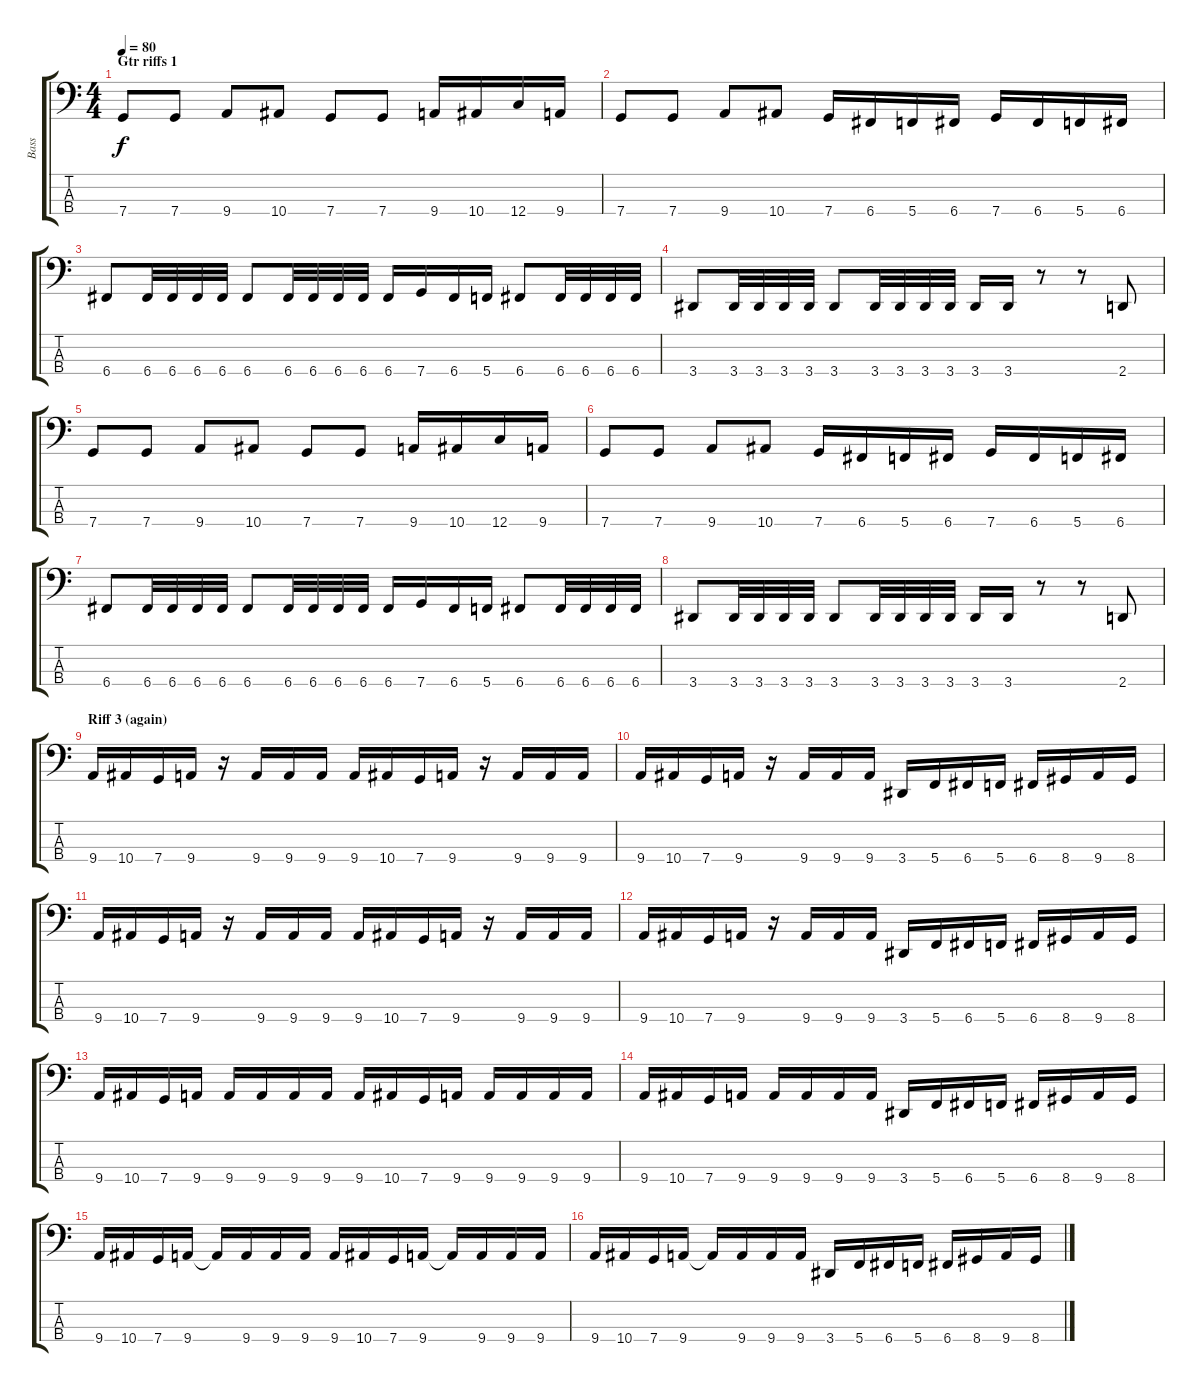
\track ("Bass" "Bass") {instrument electricbasspick}
\staff {score tabs}
\tuning (G2 C2 G1 C1) {hide}
\ts (4 4)
\section ("" "Gtr riffs 1")
\tempo 80
\clef f4
\ks c
7.4.8{dy f} 7.4.8 9.4.8 10.4.8 7.4.8 7.4.8 9.4.16 10.4.16 12.4.16 9.4.16 |
7.4.8 7.4.8 9.4.8 10.4.8 7.4.16 6.4.16 5.4.16 6.4.16 7.4.16 6.4.16 5.4.16 6.4.16 |
6.4.8 6.4.32 6.4.32 6.4.32 6.4.32 6.4.8 6.4.32 6.4.32 6.4.32 6.4.32 6.4.16 7.4.16 6.4.16 5.4.16 6.4.8 6.4.32 6.4.32 6.4.32 6.4.32 |
3.4.8 3.4.32 3.4.32 3.4.32 3.4.32 3.4.8 3.4.32 3.4.32 3.4.32 3.4.32 3.4.16 3.4.16 r.8 r.8 2.4.8 |
7.4.8 7.4.8 9.4.8 10.4.8 7.4.8 7.4.8 9.4.16 10.4.16 12.4.16 9.4.16 |
7.4.8 7.4.8 9.4.8 10.4.8 7.4.16 6.4.16 5.4.16 6.4.16 7.4.16 6.4.16 5.4.16 6.4.16 |
6.4.8 6.4.32 6.4.32 6.4.32 6.4.32 6.4.8 6.4.32 6.4.32 6.4.32 6.4.32 6.4.16 7.4.16 6.4.16 5.4.16 6.4.8 6.4.32 6.4.32 6.4.32 6.4.32 |
3.4.8 3.4.32 3.4.32 3.4.32 3.4.32 3.4.8 3.4.32 3.4.32 3.4.32 3.4.32 3.4.16 3.4.16 r.8 r.8 2.4.8 |
\section ("" "Riff 3 (again)")
9.4.16 10.4.16 7.4.16 9.4.16 r.16 9.4.16 9.4.16 9.4.16 9.4.16 10.4.16 7.4.16 9.4.16 r.16 9.4.16 9.4.16 9.4.16 |
9.4.16 10.4.16 7.4.16 9.4.16 r.16 9.4.16 9.4.16 9.4.16 3.4.16 5.4.16 6.4.16 5.4.16 6.4.16 8.4.16 9.4.16 8.4.16 |
9.4.16 10.4.16 7.4.16 9.4.16 r.16 9.4.16 9.4.16 9.4.16 9.4.16 10.4.16 7.4.16 9.4.16 r.16 9.4.16 9.4.16 9.4.16 |
9.4.16 10.4.16 7.4.16 9.4.16 r.16 9.4.16 9.4.16 9.4.16 3.4.16 5.4.16 6.4.16 5.4.16 6.4.16 8.4.16 9.4.16 8.4.16 |
9.4.16 10.4.16 7.4.16 9.4.16 9.4.16 9.4.16 9.4.16 9.4.16 9.4.16 10.4.16 7.4.16 9.4.16 9.4.16 9.4.16 9.4.16 9.4.16 |
9.4.16 10.4.16 7.4.16 9.4.16 9.4.16 9.4.16 9.4.16 9.4.16 3.4.16 5.4.16 6.4.16 5.4.16 6.4.16 8.4.16 9.4.16 8.4.16 |
9.4.16 10.4.16 7.4.16 9.4.16 9.4{t}.16 9.4.16 9.4.16 9.4.16 9.4.16 10.4.16 7.4.16 9.4.16 9.4{t}.16 9.4.16 9.4.16 9.4.16 |
9.4.16 10.4.16 7.4.16 9.4.16 9.4{t}.16 9.4.16 9.4.16 9.4.16 3.4.16 5.4.16 6.4.16 5.4.16 6.4.16 8.4.16 9.4.16 8.4.16
